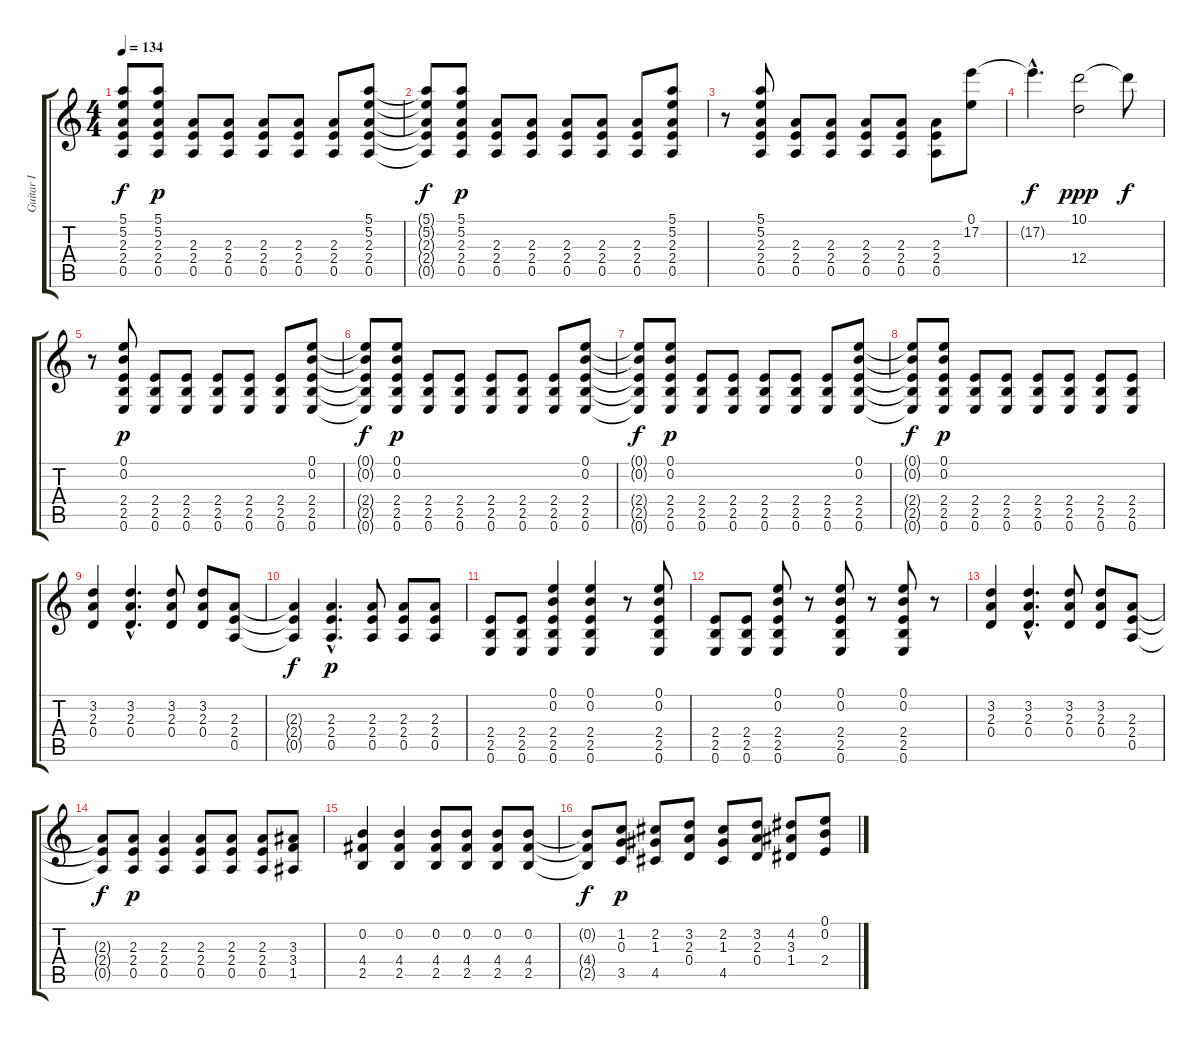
\track ("Guitar I" "Guitar I") {instrument overdrivenguitar}
\staff {score tabs}
\tuning (E4 B3 G3 D3 A2 E2) {hide}
\ts (4 4)
\tempo 134
\clef g2
\ks c
(5.1{t} 5.2{t} 2.3{t} 2.4{t} 0.5{t}).8{dy f} (5.1 5.2 2.3 2.4 0.5).8{dy p} (2.3 2.4 0.5).8 (2.3 2.4 0.5).8 (2.3 2.4 0.5).8 (2.3 2.4 0.5).8 (2.3 2.4 0.5).8 (5.1 5.2 2.3 2.4 0.5).8 |
(5.1{t} 5.2{t} 2.3{t} 2.4{t} 0.5{t}).8{dy f} (5.1 5.2 2.3 2.4 0.5).8{dy p} (2.3 2.4 0.5).8 (2.3 2.4 0.5).8 (2.3 2.4 0.5).8 (2.3 2.4 0.5).8 (2.3 2.4 0.5).8 (5.1 5.2 2.3 2.4 0.5).8 |
r.8 (5.1 5.2 2.3 2.4 0.5).8 (2.3 2.4 0.5).8 (2.3 2.4 0.5).8 (2.3 2.4 0.5).8 (2.3 2.4 0.5).8 (2.3 2.4 0.5).8 (0.1 17.2).8 |
17.2{hac t}.4{d dy f} (10.1 12.4).2{dy ppp} 10.1{t}.8{dy f} |
r.8 (0.1 0.2 2.4 2.5 0.6).8{dy p} (2.4 2.5 0.6).8 (2.4 2.5 0.6).8 (2.4 2.5 0.6).8 (2.4 2.5 0.6).8 (2.4 2.5 0.6).8 (0.1 0.2 2.4 2.5 0.6).8 |
(0.1{t} 0.2{t} 2.4{t} 2.5{t} 0.6{t}).8{dy f} (0.1 0.2 2.4 2.5 0.6).8{dy p} (2.4 2.5 0.6).8 (2.4 2.5 0.6).8 (2.4 2.5 0.6).8 (2.4 2.5 0.6).8 (2.4 2.5 0.6).8 (0.1 0.2 2.4 2.5 0.6).8 |
(0.1{t} 0.2{t} 2.4{t} 2.5{t} 0.6{t}).8{dy f} (0.1 0.2 2.4 2.5 0.6).8{dy p} (2.4 2.5 0.6).8 (2.4 2.5 0.6).8 (2.4 2.5 0.6).8 (2.4 2.5 0.6).8 (2.4 2.5 0.6).8 (0.1 0.2 2.4 2.5 0.6).8 |
(0.1{t} 0.2{t} 2.4{t} 2.5{t} 0.6{t}).8{dy f} (0.1 0.2 2.4 2.5 0.6).8{dy p} (2.4 2.5 0.6).8 (2.4 2.5 0.6).8 (2.4 2.5 0.6).8 (2.4 2.5 0.6).8 (2.4 2.5 0.6).8 (2.4 2.5 0.6).8 |
(3.2 2.3 0.4).4 (3.2{hac} 2.3{hac} 0.4{hac}).4{d} (3.2 2.3 0.4).8 (3.2 2.3 0.4).8 (2.3 2.4 0.5).8 |
(2.3{t} 2.4{t} 0.5{t}).4{dy f} (2.3{hac} 2.4{hac} 0.5{hac}).4{d dy p} (2.3 2.4 0.5).8 (2.3 2.4 0.5).8 (2.3 2.4 0.5).8 |
(2.4 2.5 0.6).8 (2.4 2.5 0.6).8 (0.1 0.2 2.4 2.5 0.6).4 (0.1 0.2 2.4 2.5 0.6).4 r.8 (0.1 0.2 2.4 2.5 0.6).8 |
(2.4 2.5 0.6).8 (2.4 2.5 0.6).8 (0.1 0.2 2.4 2.5 0.6).8 r.8 (0.1 0.2 2.4 2.5 0.6).8 r.8 (0.1 0.2 2.4 2.5 0.6).8 r.8 |
(3.2 2.3 0.4).4 (3.2{hac} 2.3{hac} 0.4{hac}).4{d} (3.2 2.3 0.4).8 (3.2 2.3 0.4).8 (2.3 2.4 0.5).8 |
(2.3{t} 2.4{t} 0.5{t}).8{dy f} (2.3 2.4 0.5).8{dy p} (2.3 2.4 0.5).4 (2.3 2.4 0.5).8 (2.3 2.4 0.5).8 (2.3 2.4 0.5).8 (3.3 3.4 1.5).8 |
(0.2 4.4 2.5).4 (0.2 4.4 2.5).4 (0.2 4.4 2.5).8 (0.2 4.4 2.5).8 (0.2 4.4 2.5).8 (0.2 4.4 2.5).8 |
(0.2{t} 4.4{t} 2.5{t}).8{dy f} (1.2 0.3 3.5).8{dy p} (2.2 1.3 4.5).8 (3.2 2.3 0.4).8 (2.2 1.3 4.5).8 (3.2 2.3 0.4).8 (4.2 3.3 1.4).8 (0.1 0.2 2.4).8
